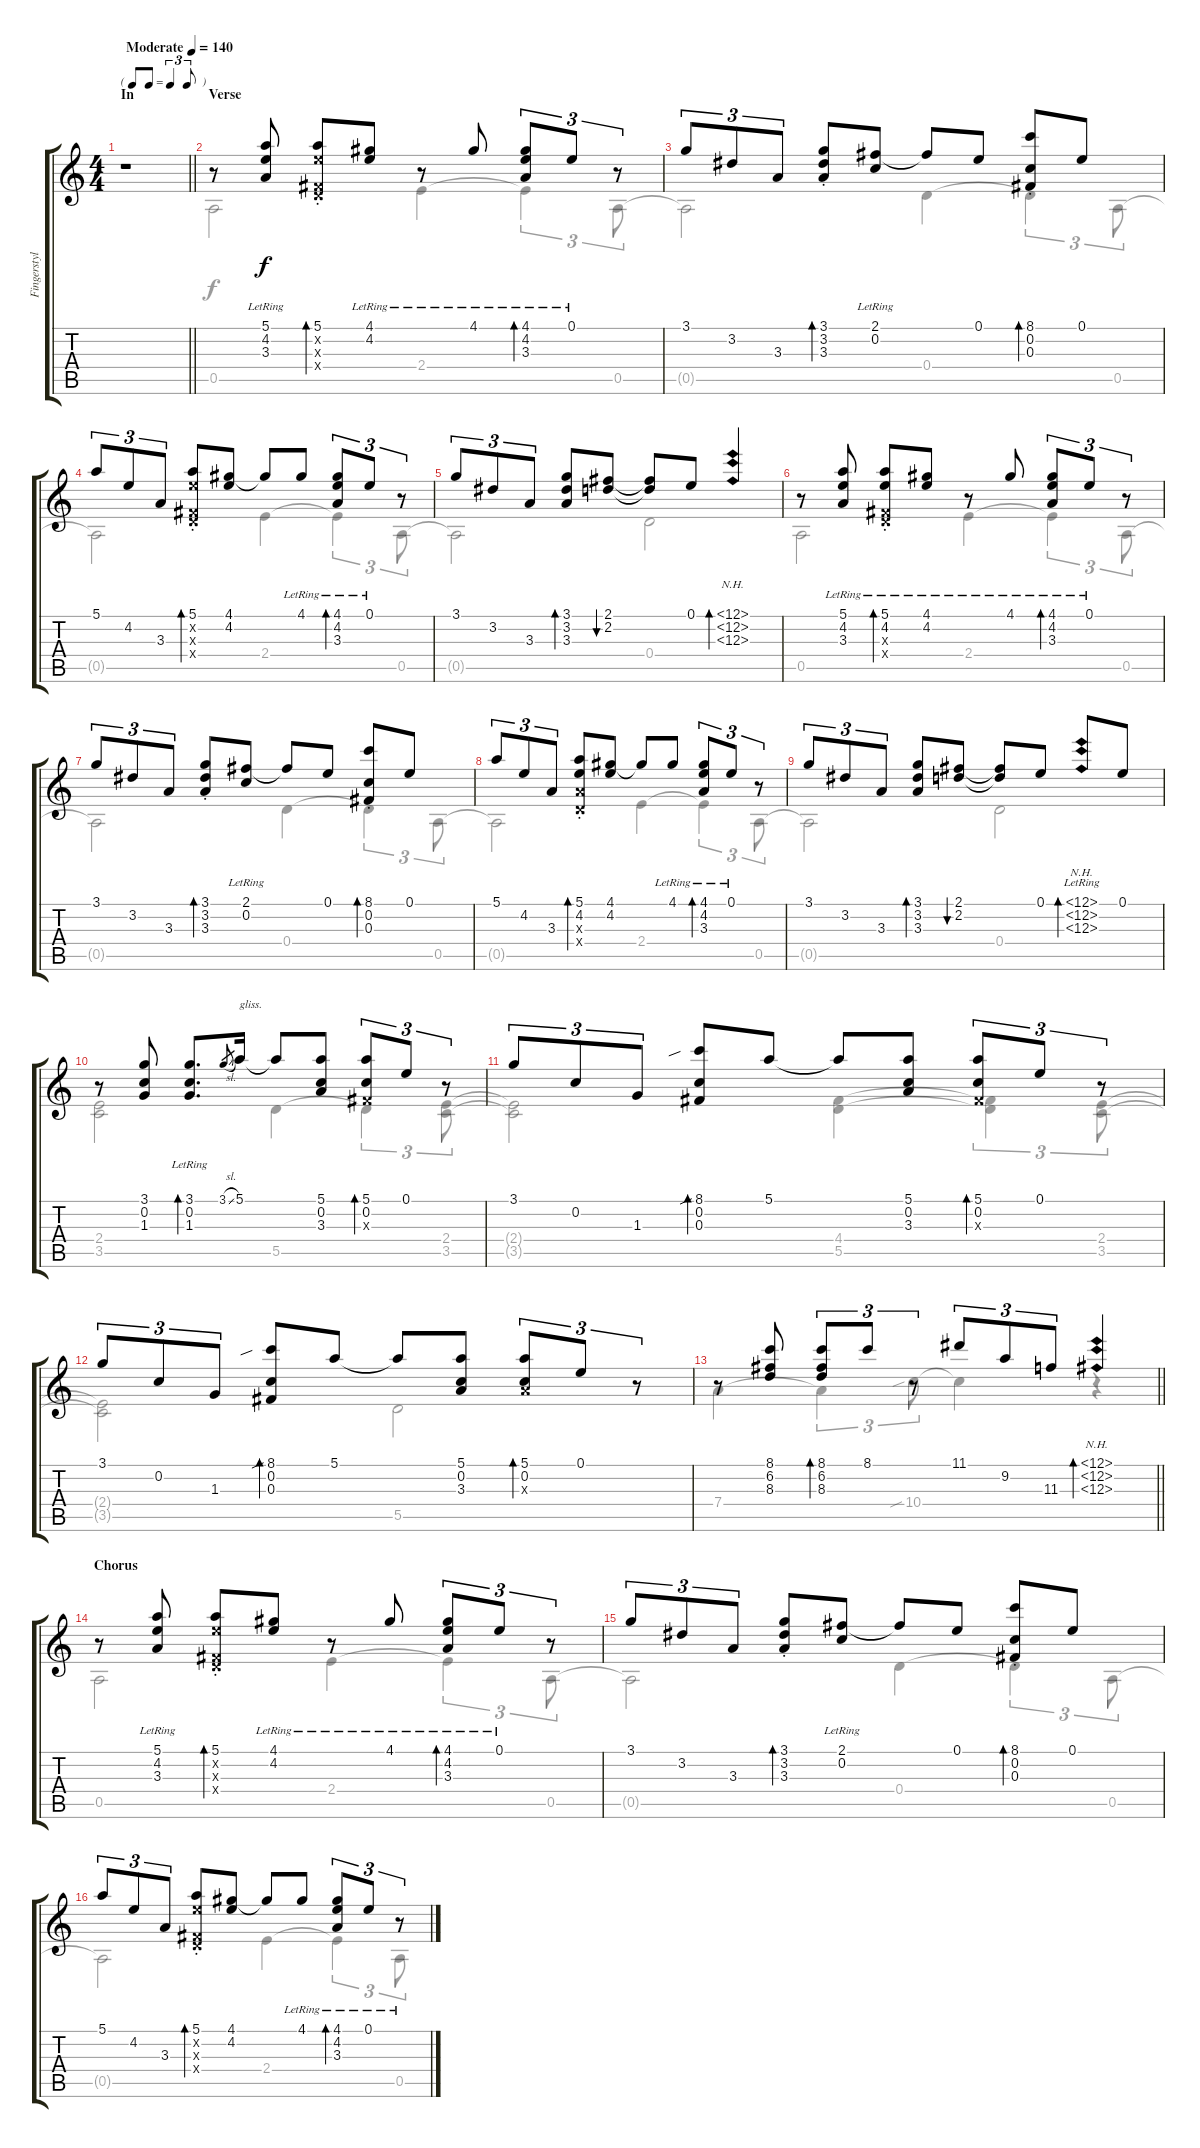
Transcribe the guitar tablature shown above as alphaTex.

\track ("Fingerstyle guitar" "Fingerstyl") {instrument acousticguitarsteel}
\staff {score tabs}
\tuning (E4 C4 Gb3 D3 A2 E2) {hide}
\voice
\ts (4 4)
\tf triplet8th
\section ("" "In")
\tempo (140 "Moderate")
\clef g2
\barLineRight lightlight
\ks c
r.1{dy f instrument acousticguitarsteel} |
\section ("" "Verse")
r.8 (5.1{lr} 4.2{lr} 3.3{lr}).8 (5.1{st} 4.2{st x} 0.3{x} 0.4{x}).8{bd 30} (4.1{lr} 4.2).8 r.8 4.1{lr}.8 (4.1{lr} 4.2 3.3).8{tu (3 2) bd 60} 0.1{lr}.8{tu (3 2)} r.8{tu (3 2)} |
3.1.8{tu (3 2)} 3.2.8{tu (3 2)} 3.3.8{tu (3 2)} (3.1{st} 3.2 3.3).8{bd 60} (2.1 0.2{lr}).8 2.1{t}.8 0.1.8 (8.1{st} 0.2 0.3).8{bd 60} 0.1.8 |
5.1.8{tu (3 2)} 4.2.8{tu (3 2)} 3.3.8{tu (3 2)} (5.1{st} 4.2{st x} 0.3{x} 0.4{x}).8{bd 30} (4.1 4.2).8 4.1{t}.8 4.1{lr}.8 (4.1{lr} 4.2 3.3).8{tu (3 2) bd 60} 0.1{lr}.8{tu (3 2)} r.8{tu (3 2)} |
3.1.8{tu (3 2)} 3.2.8{tu (3 2)} 3.3.8{tu (3 2)} (3.1 3.2 3.3).8{bd 60} (2.1 2.2).8{bu 60} (2.1{t} 2.2{t}).8 0.1.8 (12.1{nh} 12.2{nh} 12.3{nh}).4{bd 60} |
r.8 (5.1{lr} 4.2{lr} 3.3{lr}).8 (5.1{st lr} 4.2{lr} 0.3{x} 0.4{x}).8{bd 30} (4.1{lr} 4.2).8 r.8 4.1{lr}.8 (4.1{lr} 4.2 3.3).8{tu (3 2) bd 60} 0.1{lr}.8{tu (3 2)} r.8{tu (3 2)} |
3.1.8{tu (3 2)} 3.2.8{tu (3 2)} 3.3.8{tu (3 2)} (3.1{st} 3.2 3.3).8{bd 60} (2.1 0.2{lr}).8 2.1{t}.8 0.1.8 (8.1{st} 0.2 0.3).8{bd 60} 0.1.8 |
5.1.8{tu (3 2)} 4.2.8{tu (3 2)} 3.3.8{tu (3 2)} (5.1{st} 4.2 3.3{x} 0.4{x}).8{bd 60} (4.1 4.2).8 4.1{t}.8 4.1{lr}.8 (4.1{lr} 4.2 3.3).8{tu (3 2) bd 60} 0.1{lr}.8{tu (3 2)} r.8{tu (3 2)} |
3.1.8{tu (3 2)} 3.2.8{tu (3 2)} 3.3.8{tu (3 2)} (3.1 3.2 3.3).8{bd 60} (2.1 2.2).8{bu 60} (2.1{t} 2.2{t}).8 0.1.8 (12.1{nh lr} 12.2{nh lr} 12.3{nh lr}).8{bd 60} 0.1.8 |
r.8 (3.1 0.2 1.3).8 (3.1{lr} 0.2{lr} 1.3{lr}).8{d bd 120} 3.1{sl}.8{gr} 5.1.16{txt "gliss."} 5.1{t}.8 (5.1 0.2 3.3).8 (5.1 0.2 0.3{x}).8{tu (3 2) bd 120} 0.1.8{tu (3 2)} r.8{tu (3 2)} |
3.1.8{tu (3 2)} 0.2.8{tu (3 2)} 1.3.8{tu (3 2)} (8.1{sib} 0.2 0.3).8{bd 120} 5.1.8 5.1{t}.8 (5.1 0.2 3.3).8 (5.1 0.2 0.3{x}).8{tu (3 2) bd 120} 0.1.8{tu (3 2)} r.8{tu (3 2)} |
3.1.8{tu (3 2)} 0.2.8{tu (3 2)} 1.3.8{tu (3 2)} (8.1{sib} 0.2 0.3).8{bd 120} 5.1.8 5.1{t}.8 (5.1 0.2 3.3).8 (5.1 0.2 3.3{x}).8{tu (3 2) bd 120} 0.1.8{tu (3 2)} r.8{tu (3 2)} |
\barLineRight lightlight
r.8 (8.1 6.2 8.3).8 (8.1 6.2 8.3).8{tu (3 2) bd 30} 8.1.8{tu (3 2)} r.8{tu (3 2)} 11.1.8{tu (3 2)} 9.2.8{tu (3 2)} 11.3.8{tu (3 2)} (12.1{nh} 12.2{nh} 12.3{nh}).4{bd 30} |
\section ("" "Chorus")
r.8 (5.1{lr} 4.2{lr} 3.3{lr}).8 (5.1{st} 4.2{st x} 0.3{x} 0.4{x}).8{bd 30} (4.1{lr} 4.2).8 r.8 4.1{lr}.8 (4.1{lr} 4.2 3.3).8{tu (3 2) bd 60} 0.1{lr}.8{tu (3 2)} r.8{tu (3 2)} |
3.1.8{tu (3 2)} 3.2.8{tu (3 2)} 3.3.8{tu (3 2)} (3.1{st} 3.2 3.3).8{bd 60} (2.1 0.2{lr}).8 2.1{t}.8 0.1.8 (8.1{st} 0.2 0.3).8{bd 60} 0.1.8 |
5.1.8{tu (3 2)} 4.2.8{tu (3 2)} 3.3.8{tu (3 2)} (5.1{st} 4.2{st x} 0.3{x} 0.4{x}).8{bd 30} (4.1 4.2).8 4.1{t}.8 4.1{lr}.8 (4.1{lr} 4.2 3.3).8{tu (3 2) bd 60} 0.1{lr}.8{tu (3 2)} r.8{tu (3 2)}
\voice
\clef g2
\ottava regular
\simile none
\barLineRight lightlight
\ks c
|
0.5.2 2.4.4 2.4{t}.4{tu (3 2)} 0.5.8{tu (3 2)} |
0.5{t}.2 0.4.4 0.4{t}.4{tu (3 2)} 0.5.8{tu (3 2)} |
0.5{t}.2 2.4.4 2.4{t}.4{tu (3 2)} 0.5.8{tu (3 2)} |
0.5{t}.2 0.4.2 |
0.5.2 2.4.4 2.4{t}.4{tu (3 2)} 0.5.8{tu (3 2)} |
0.5{t}.2 0.4.4 0.4{t}.4{tu (3 2)} 0.5.8{tu (3 2)} |
0.5{t}.2 2.4.4 2.4{t}.4{tu (3 2)} 0.5.8{tu (3 2)} |
0.5{t}.2 0.4.2 |
(2.4 3.5).2 5.5.4 5.5{t}.4{tu (3 2)} (2.4 3.5).8{tu (3 2)} |
(2.4{t} 3.5{t}).2 (4.4 5.5).4 (4.4{t} 5.5{t}).4{tu (3 2)} (2.4 3.5).8{tu (3 2)} |
(2.4{t} 3.5{t}).2 5.5.2 |
\barLineRight lightlight
7.4.4 7.4{t}.4{tu (3 2)} 10.4{sib}.8{tu (3 2)} 10.4{t}.4 r.4 |
0.5.2 2.4.4 2.4{t}.4{tu (3 2)} 0.5.8{tu (3 2)} |
0.5{t}.2 0.4.4 0.4{t}.4{tu (3 2)} 0.5.8{tu (3 2)} |
0.5{t}.2 2.4.4 2.4{t}.4{tu (3 2)} 0.5.8{tu (3 2)}
